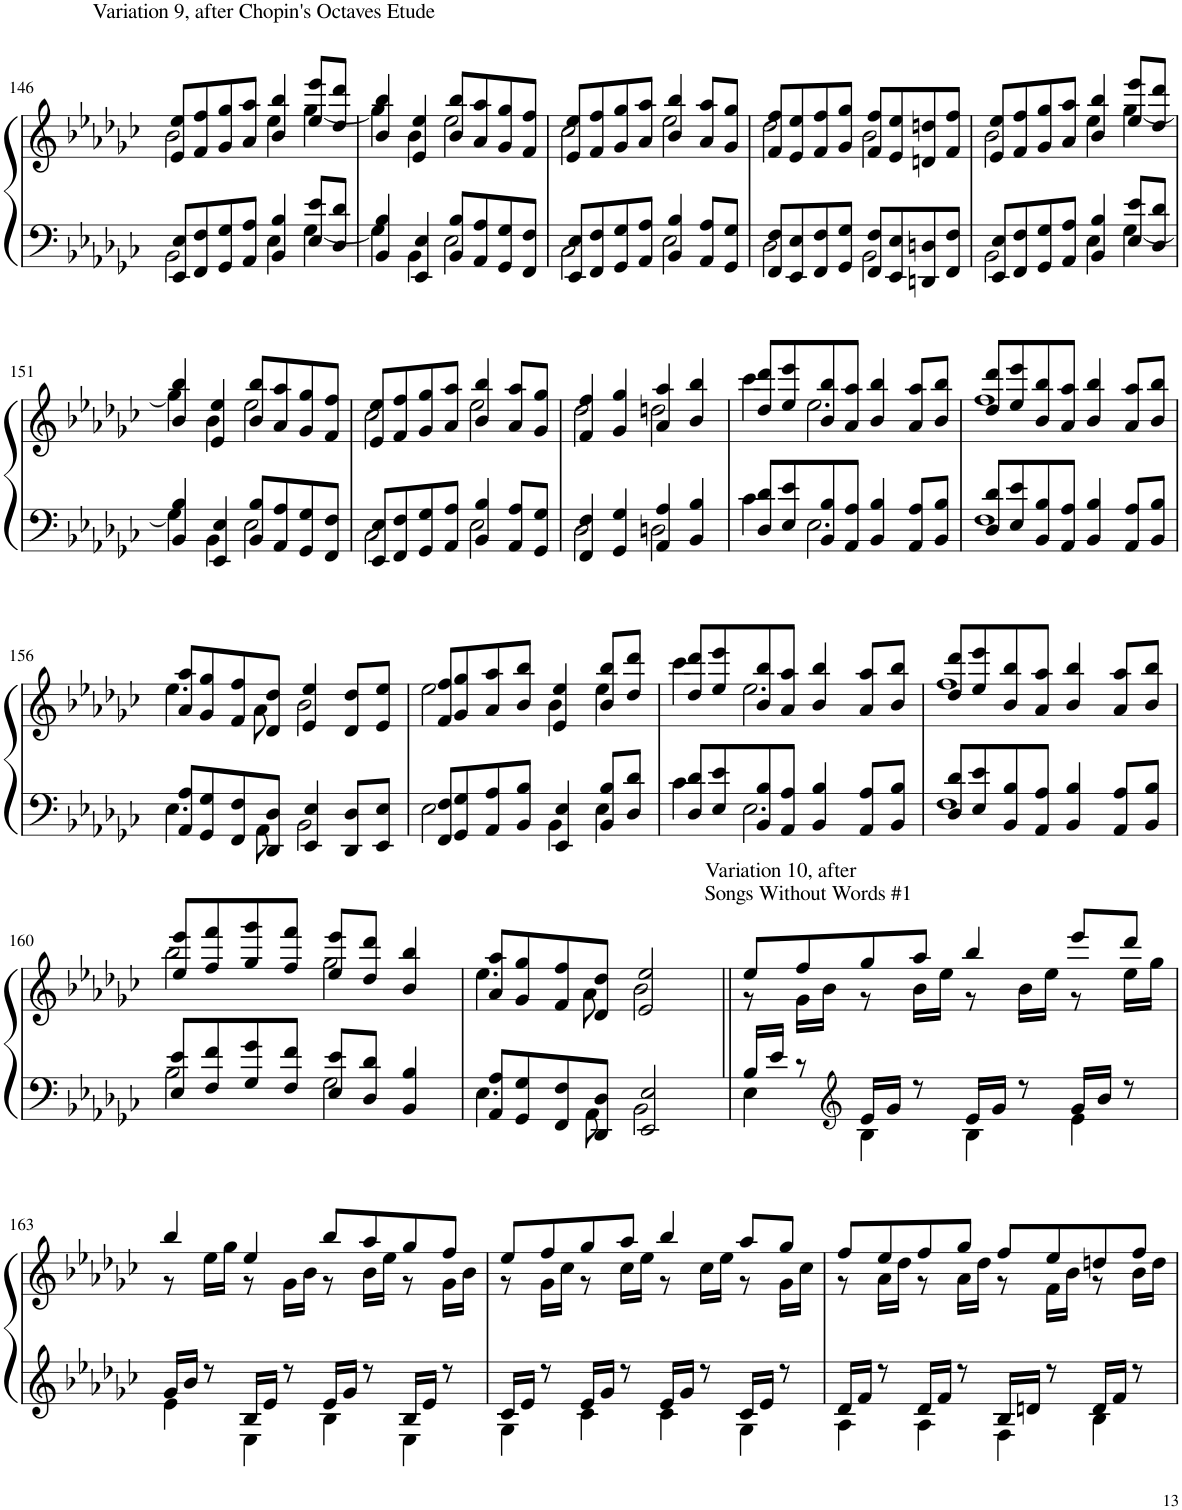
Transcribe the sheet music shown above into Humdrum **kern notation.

**kern	**kern
*part2	*part1
*staff2	*staff1
*I"Piano	*I"Piano
*I'Pno	*I'Pno
!!LO:PB:g=z
*clefF4	*clefG2
*k[b-e-a-d-g-c-]	*k[b-e-a-d-g-c-]
*M4/4	*M4/4
=146	=146
*^	*^
!	!	!LO:TX:a:t=Variation 9, after Chopin's Octaves Etude	!
8EE-/ 8E-/L	2BB-\	8e-/ 8ee-/L	2b-\
8FF/ 8F/	.	8f/ 8ff/	.
8GG-/ 8G-/	.	8g-/ 8gg-/	.
8AA-/ 8A-/J	.	8a-/ 8aa-/J	.
4BB-/ 4B-/	4E-\	4b-/ 4bb-/	4ee-\
8E-/ 8e-/L	[4G-\	8ee-/ 8eee-/L	[4gg-\
8D-/ 8d-/J	.	8dd-/ 8ddd-/J	.
=147	=147	=147	=147
4BB-/ 4B-/	4G-\]	4b-/ 4bb-/	4gg-\]
4EE-/ 4E-/	4BB-\	4e-/ 4ee-/	4b-\
8BB-/ 8B-/L	2E-\	8b-/ 8bb-/L	2ee-\
8AA-/ 8A-/	.	8a-/ 8aa-/	.
8GG-/ 8G-/	.	8g-/ 8gg-/	.
8FF/ 8F/J	.	8f/ 8ff/J	.
=148	=148	=148	=148
8EE-/ 8E-/L	2C-\	8e-/ 8ee-/L	2cc-\
8FF/ 8F/	.	8f/ 8ff/	.
8GG-/ 8G-/	.	8g-/ 8gg-/	.
8AA-/ 8A-/J	.	8a-/ 8aa-/J	.
4BB-/ 4B-/	2E-\	4b-/ 4bb-/	2ee-\
8AA-/ 8A-/L	.	8a-/ 8aa-/L	.
8GG-/ 8G-/J	.	8g-/ 8gg-/J	.
=149	=149	=149	=149
8FF/ 8F/L	2D-\	8f/ 8ff/L	2dd-\
8EE-/ 8E-/	.	8e-/ 8ee-/	.
8FF/ 8F/	.	8f/ 8ff/	.
8GG-/ 8G-/J	.	8g-/ 8gg-/J	.
8FF/ 8F/L	2BB-\	8f/ 8ff/L	2b-\
8EE-/ 8E-/	.	8e-/ 8ee-/	.
8DDn/ 8Dn/	.	8dn/ 8ddn/	.
8FF/ 8F/J	.	8f/ 8ff/J	.
=150	=150	=150	=150
8EE-/ 8E-/L	2BB-\	8e-/ 8ee-/L	2b-\
8FF/ 8F/	.	8f/ 8ff/	.
8GG-/ 8G-/	.	8g-/ 8gg-/	.
8AA-/ 8A-/J	.	8a-/ 8aa-/J	.
4BB-/ 4B-/	4E-\	4b-/ 4bb-/	4ee-\
8E-/ 8e-/L	[4G-\	8ee-/ 8eee-/L	[4gg-\
8D-/ 8d-/J	.	8dd-/ 8ddd-/J	.
!!LO:LB:g=z	!!
=151	=151	=151	=151
4BB-/ 4B-/	4G-\]	4b-/ 4bb-/	4gg-\]
4EE-/ 4E-/	4BB-\	4e-/ 4ee-/	4b-\
8BB-/ 8B-/L	2E-\	8b-/ 8bb-/L	2ee-\
8AA-/ 8A-/	.	8a-/ 8aa-/	.
8GG-/ 8G-/	.	8g-/ 8gg-/	.
8FF/ 8F/J	.	8f/ 8ff/J	.
=152	=152	=152	=152
8EE-/ 8E-/L	2C-\	8e-/ 8ee-/L	2cc-\
8FF/ 8F/	.	8f/ 8ff/	.
8GG-/ 8G-/	.	8g-/ 8gg-/	.
8AA-/ 8A-/J	.	8a-/ 8aa-/J	.
4BB-/ 4B-/	2E-\	4b-/ 4bb-/	2ee-\
8AA-/ 8A-/L	.	8a-/ 8aa-/L	.
8GG-/ 8G-/J	.	8g-/ 8gg-/J	.
=153	=153	=153	=153
4FF/ 4F/	2D-\	4f/ 4ff/	2dd-\
4GG-/ 4G-/	.	4g-/ 4gg-/	.
4AA-/ 4A-/	2Dn\	4a-/ 4aa-/	2ddn\
4BB-/ 4B-/	.	4b-/ 4bb-/	.
=154	=154	=154	=154
8D-/ 8d-/L	4c-\	8dd-/ 8ddd-/L	4ccc-\
8E-/ 8e-/	.	8ee-/ 8eee-/	.
8BB-/ 8B-/	2.E-\	8b-/ 8bb-/	2.ee-\
8AA-/ 8A-/J	.	8a-/ 8aa-/J	.
4BB-/ 4B-/	.	4b-/ 4bb-/	.
8AA-/ 8A-/L	.	8a-/ 8aa-/L	.
8BB-/ 8B-/J	.	8b-/ 8bb-/J	.
=155	=155	=155	=155
8D-/ 8d-/L	1F	8dd-/ 8ddd-/L	1ff
8E-/ 8e-/	.	8ee-/ 8eee-/	.
8BB-/ 8B-/	.	8b-/ 8bb-/	.
8AA-/ 8A-/J	.	8a-/ 8aa-/J	.
4BB-/ 4B-/	.	4b-/ 4bb-/	.
8AA-/ 8A-/L	.	8a-/ 8aa-/L	.
8BB-/ 8B-/J	.	8b-/ 8bb-/J	.
!!LO:LB:g=z	!!
=156	=156	=156	=156
8AA-/ 8A-/L	4.E-\	8a-/ 8aa-/L	4.ee-\
8GG-/ 8G-/	.	8g-/ 8gg-/	.
8FF/ 8F/	.	8f/ 8ff/	.
8DD-/ 8D-/J	8AA-\	8d-/ 8dd-/J	8a-\
4EE-/ 4E-/	2BB-\	4e-/ 4ee-/	2b-\
8DD-/ 8D-/L	.	8d-/ 8dd-/L	.
8EE-/ 8E-/J	.	8e-/ 8ee-/J	.
=157	=157	=157	=157
8FF/ 8F/L	2E-\	8f/ 8ff/L	2ee-\
8GG-/ 8G-/	.	8g-/ 8gg-/	.
8AA-/ 8A-/	.	8a-/ 8aa-/	.
8BB-/ 8B-/J	.	8b-/ 8bb-/J	.
4EE-/ 4E-/	4BB-\	4e-/ 4ee-/	4b-\
8BB-/ 8B-/L	4E-\	8b-/ 8bb-/L	4ee-\
8D-/ 8d-/J	.	8dd-/ 8ddd-/J	.
=158	=158	=158	=158
8D-/ 8d-/L	4c-\	8dd-/ 8ddd-/L	4ccc-\
8E-/ 8e-/	.	8ee-/ 8eee-/	.
8BB-/ 8B-/	2.E-\	8b-/ 8bb-/	2.ee-\
8AA-/ 8A-/J	.	8a-/ 8aa-/J	.
4BB-/ 4B-/	.	4b-/ 4bb-/	.
8AA-/ 8A-/L	.	8a-/ 8aa-/L	.
8BB-/ 8B-/J	.	8b-/ 8bb-/J	.
=159	=159	=159	=159
8D-/ 8d-/L	1F	8dd-/ 8ddd-/L	1ff
8E-/ 8e-/	.	8ee-/ 8eee-/	.
8BB-/ 8B-/	.	8b-/ 8bb-/	.
8AA-/ 8A-/J	.	8a-/ 8aa-/J	.
4BB-/ 4B-/	.	4b-/ 4bb-/	.
8AA-/ 8A-/L	.	8a-/ 8aa-/L	.
8BB-/ 8B-/J	.	8b-/ 8bb-/J	.
!!LO:LB:g=z	!!
=160	=160	=160	=160
8E-/ 8e-/L	2B-\	8ee-/ 8eee-/L	2bb-\
8F/ 8f/	.	8ff/ 8fff/	.
8G-/ 8g-/	.	8gg-/ 8ggg-/	.
8F/ 8f/J	.	8ff/ 8fff/J	.
8E-/ 8e-/L	2G-\	8ee-/ 8eee-/L	2gg-\
8D-/ 8d-/J	.	8dd-/ 8ddd-/J	.
4BB-/ 4B-/	.	4b-/ 4bb-/	.
=161	=161	=161	=161
8AA-/ 8A-/L	4.E-\	8a-/ 8aa-/L	4.ee-\
8GG-/ 8G-/	.	8g-/ 8gg-/	.
8FF/ 8F/	.	8f/ 8ff/	.
8DD-/ 8D-/J	8AA-\	8d-/ 8dd-/J	8a-\
2EE-/ 2E-/	2BB-\	2e-/ 2ee-/	2b-\
=162||	=162||	=162||	=162||
!	!	!LO:TX:a:t=Variation 10, after	!
!	!	!LO:TX:a:t=Songs Without Words #1	!
16B-/LL	4E-\	8ee-/L	8r
16e-/JJ	.	.	.
8r	.	8ff/	16g-\LL
.	.	.	16b-\JJ
*clefG2	*	*	*
16e-/LL	4B-\	8gg-/	8r
16g-/JJ	.	.	.
8r	.	8aa-/J	16b-\LL
.	.	.	16ee-\JJ
16e-/LL	4B-\	4bb-/	8r
16g-/JJ	.	.	.
8r	.	.	16b-\LL
.	.	.	16ee-\JJ
16g-/LL	4e-\	8eee-/L	8r
16b-/JJ	.	.	.
8r	.	8ddd-/J	16ee-\LL
.	.	.	16gg-\JJ
!!LO:LB:g=z	!!
=163	=163	=163	=163
16g-/LL	4e-\	4bb-/	8r
16b-/JJ	.	.	.
8r	.	.	16ee-\LL
.	.	.	16gg-\JJ
16B-/LL	4E-\	4ee-/	8r
16e-/JJ	.	.	.
8r	.	.	16g-\LL
.	.	.	16b-\JJ
16e-/LL	4B-\	8bb-/L	8r
16g-/JJ	.	.	.
8r	.	8aa-/	16b-\LL
.	.	.	16ee-\JJ
16B-/LL	4E-\	8gg-/	8r
16e-/JJ	.	.	.
8r	.	8ff/J	16g-\LL
.	.	.	16b-\JJ
=164	=164	=164	=164
16c-/LL	4G-\	8ee-/L	8r
16e-/JJ	.	.	.
8r	.	8ff/	16g-\LL
.	.	.	16cc-\JJ
16e-/LL	4c-\	8gg-/	8r
16g-/JJ	.	.	.
8r	.	8aa-/J	16cc-\LL
.	.	.	16ee-\JJ
16e-/LL	4c-\	4bb-/	8r
16g-/JJ	.	.	.
8r	.	.	16cc-\LL
.	.	.	16ee-\JJ
16c-/LL	4G-\	8aa-/L	8r
16e-/JJ	.	.	.
8r	.	8gg-/J	16g-\LL
.	.	.	16cc-\JJ
=165	=165	=165	=165
16d-/LL	4A-\	8ff/L	8r
16f/JJ	.	.	.
8r	.	8ee-/	16a-\LL
.	.	.	16dd-\JJ
16d-/LL	4A-\	8ff/	8r
16f/JJ	.	.	.
8r	.	8gg-/J	16a-\LL
.	.	.	16dd-\JJ
16B-/LL	4F\	8ff/L	8r
16dn/JJ	.	.	.
8r	.	8ee-/	16f\LL
.	.	.	16b-\JJ
16d/LL	4B-\	8ddn/	8r
16f/JJ	.	.	.
8r	.	8ff/J	16b-\LL
.	.	.	16dd\JJ
*v	*v	*	*
*	*v	*v
=	=
*-	*-
